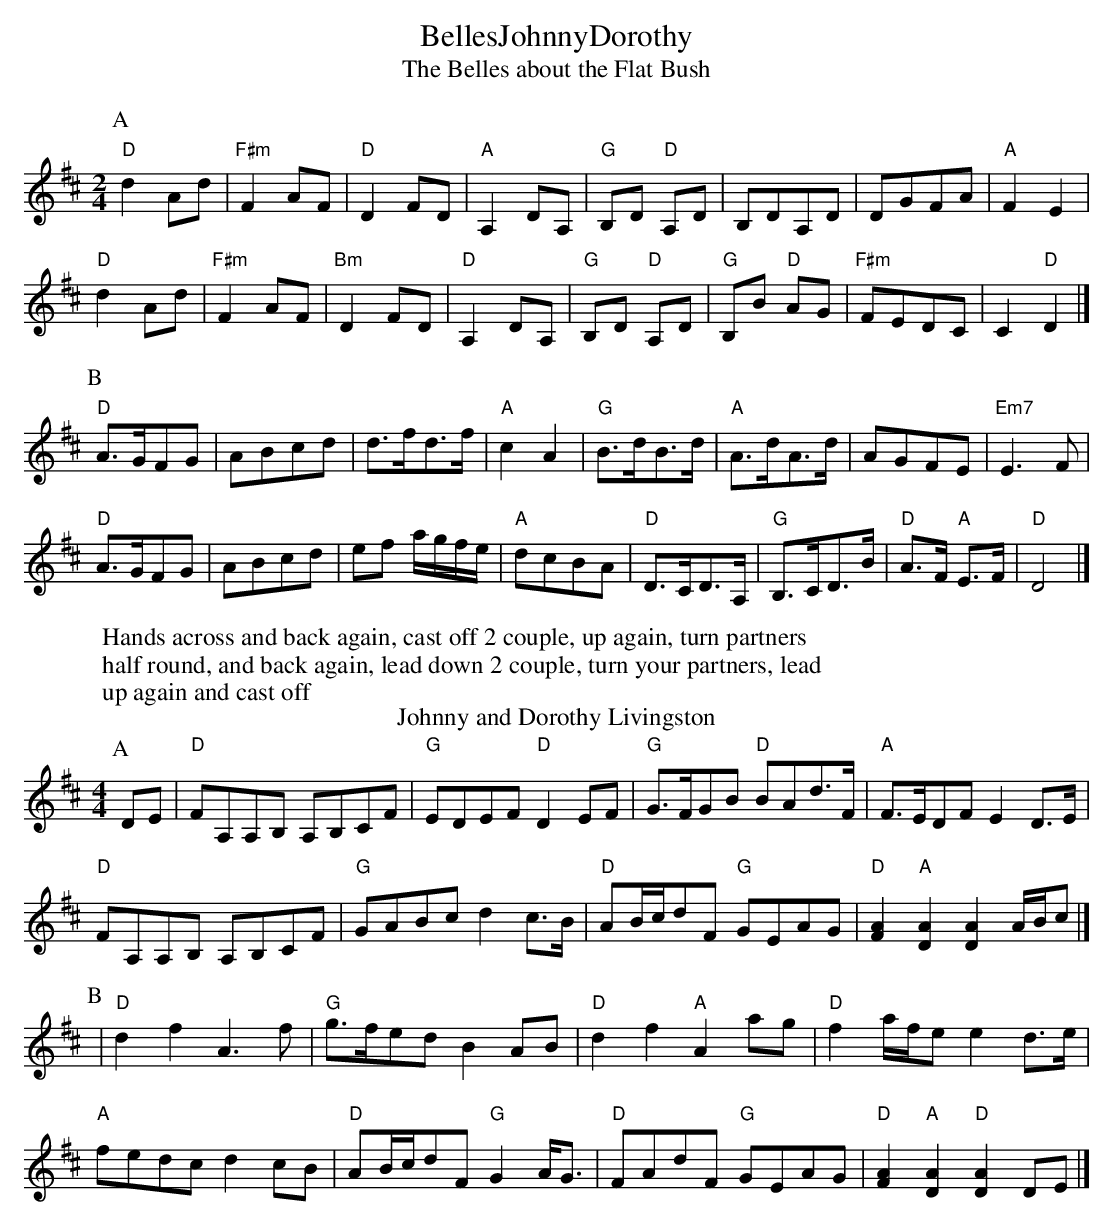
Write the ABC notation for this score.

X:1
T:BellesJohnnyDorothy
T:
T:The Belles about the Flat Bush
M:2/4
L:1/8
K:Dmaj
P:A
 "D" d2 Ad | "F#m" F2 AF | "D" D2 FD | "A" A,2 DA, | "G" B,D "D" A,D | B,DA,D | DGFA | "A" F2 E2 |
"D" d2 Ad | "F#m" F2 AF | "Bm" D2 FD | "D" A,2 DA, | "G" B,D "D" A,D | "G" B,B "D" AG | "F#m"FEDC | C2 "D" D2 |]
P:B
 "D" A>GFG | ABcd | d>fd>f | "A" c2 A2 | "G" B>dB>d | "A" A>dA>d | AGFE | "Em7"E3 F |
"D" A>GFG | ABcd | ef a/g/f/e/ | "A" dcBA | "D" D>CD>A, | "G" B,>CD>B | "D" A>F "A" E>F | "D" D4 |]
W: Hands across and back again, cast off 2 couple, up again, turn partners
W: half round, and back again, lead down 2 couple, turn your partners, lead
W: up again and cast off
T:Johnny and Dorothy Livingston
M:4/4
L:1/8
K:Dmaj
P:A
DE |"D" FA,A,B, A,B,CF |"G" EDEF "D" D2 EF |"G" G>FGB "D" BAd>F |"A" F>EDF E2 D>E |
"D" FA,A,B, A,B,CF |"G" GABc d2 c>B |"D" AB/c/dF "G" GEAG |"D" [F2A2] "A" [D2A2] [D2A2] A/B/c |]
P:B
|"D" d2 f2 A3 f |"G" g>fed B2 AB |"D" d2 f2 "A" A2 ag |"D" f2 a/f/e e2 d>e |
"A" fedc d2 cB |"D" AB/c/dF "G" G2 A<G |"D" FAdF "G" GEAG |"D" [F2A2] "A" [D2A2] "D" [D2A2] DE |]
